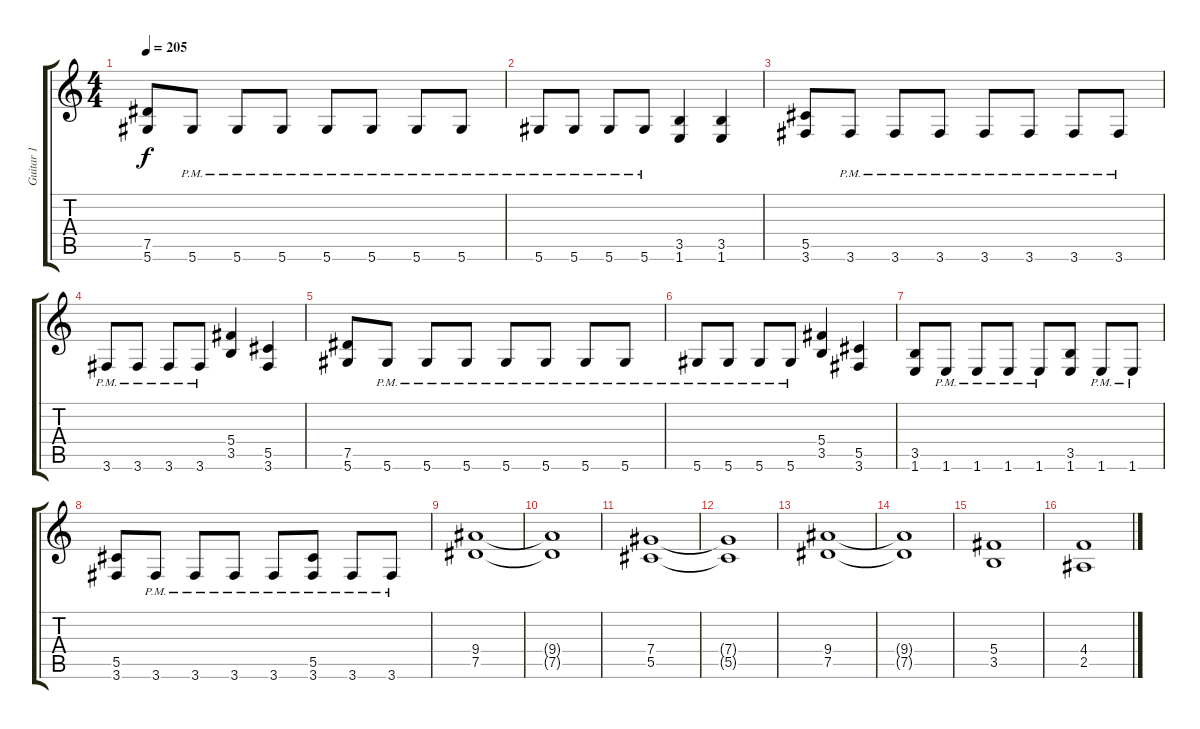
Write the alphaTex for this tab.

\track ("Guitar 1" "Guitar 1") {instrument distortionguitar}
\staff {score tabs}
\tuning (Eb4 Bb3 Gb3 Db3 Ab2 Eb2) {hide}
\ts (4 4)
\tempo 205
\clef g2
\ks c
(7.5 5.6).8{dy f} 5.6{pm}.8 5.6{pm}.8 5.6{pm}.8 5.6{pm}.8 5.6{pm}.8 5.6{pm}.8 5.6{pm}.8 |
5.6{pm}.8 5.6{pm}.8 5.6{pm}.8 5.6{pm}.8 (3.5 1.6).4 (3.5 1.6).4 |
(5.5 3.6).8 3.6{pm}.8 3.6{pm}.8 3.6{pm}.8 3.6{pm}.8 3.6{pm}.8 3.6{pm}.8 3.6{pm}.8 |
3.6{pm}.8 3.6{pm}.8 3.6{pm}.8 3.6{pm}.8 (5.4 3.5).4 (5.5 3.6).4 |
(7.5 5.6).8 5.6{pm}.8 5.6{pm}.8 5.6{pm}.8 5.6{pm}.8 5.6{pm}.8 5.6{pm}.8 5.6{pm}.8 |
5.6{pm}.8 5.6{pm}.8 5.6{pm}.8 5.6{pm}.8 (5.4 3.5).4 (5.5 3.6).4 |
(3.5 1.6).8 1.6{pm}.8 1.6{pm}.8 1.6{pm}.8 1.6{pm}.8 (3.5 1.6).8 1.6{pm}.8 1.6{pm}.8 |
(5.5 3.6).8 3.6{pm}.8 3.6{pm}.8 3.6{pm}.8 3.6{pm}.8 (5.5 3.6{pm}).8 3.6{pm}.8 3.6{pm}.8 |
(9.4 7.5).1 |
(9.4{t} 7.5{t}).1 |
(7.4 5.5).1 |
(7.4{t} 5.5{t}).1 |
(9.4 7.5).1 |
(9.4{t} 7.5{t}).1 |
(5.4 3.5).1 |
(4.4 2.5).1
